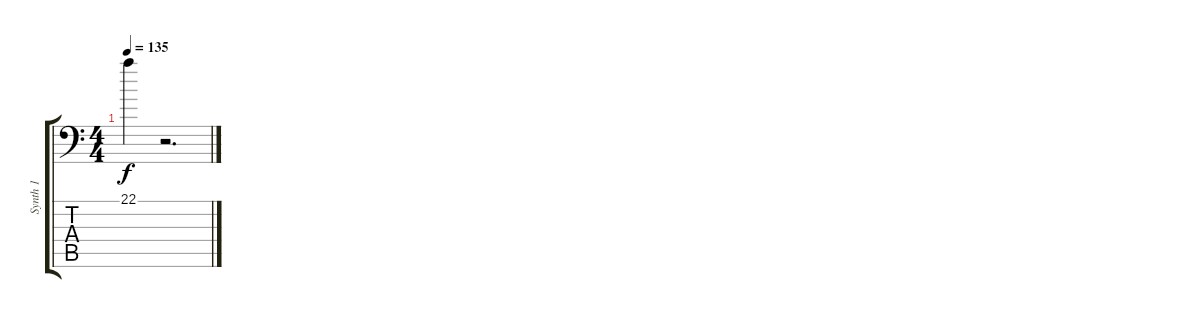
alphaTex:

\track ("Synth 1" "Synth 1") {instrument lead2sawtooth}
\staff {score tabs}
\tuning (B3 Gb3 D3 A2 E2 A1) {hide}
\ts (4 4)
\tempo 135
\clef f4
\ks c
22.1.4{dy f} r.2{d}
